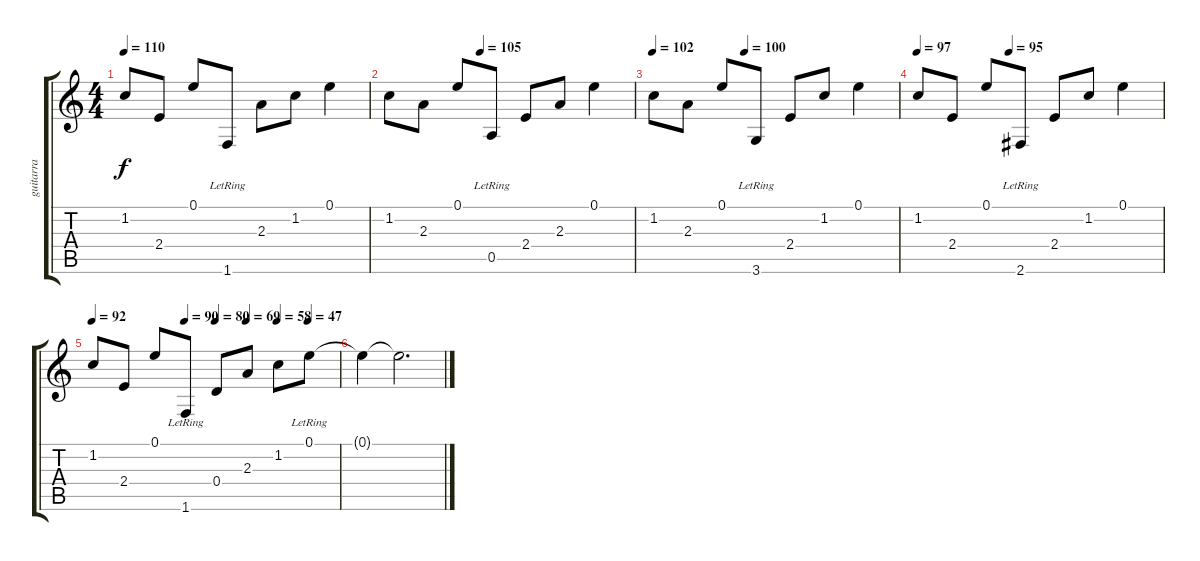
\track ("guitarra" "guitarra") {instrument electricguitarclean}
\staff {score tabs}
\tuning (E4 B3 G3 D3 A2 E2) {hide}
\ts (4 4)
\tempo 110
\clef g2
\ks c
1.2.8{dy f} 2.4.8 0.1.8 1.6{lr}.8 2.3.8 1.2.8 0.1.4 |
\tempo (105 0.375)
1.2.8 2.3.8 0.1.8 0.5{lr}.8 2.4.8 2.3.8 0.1.4 |
\tempo 102
\tempo (100 0.375)
1.2.8 2.3.8 0.1.8 3.6{lr}.8 2.4.8 1.2.8 0.1.4 |
\tempo 97
\tempo (95 0.375)
1.2.8 2.4.8 0.1.8 2.6{lr}.8 2.4.8 1.2.8 0.1.4 |
\tempo 92
\tempo (90 0.375)
\tempo (80 0.5)
\tempo (69 0.625)
\tempo (58 0.75)
\tempo (47 0.875)
1.2.8 2.4.8 0.1.8 1.6{lr}.8 0.4.8 2.3.8 1.2.8 0.1{lr}.8 |
0.1{t}.4 0.1{t}.2{d}
